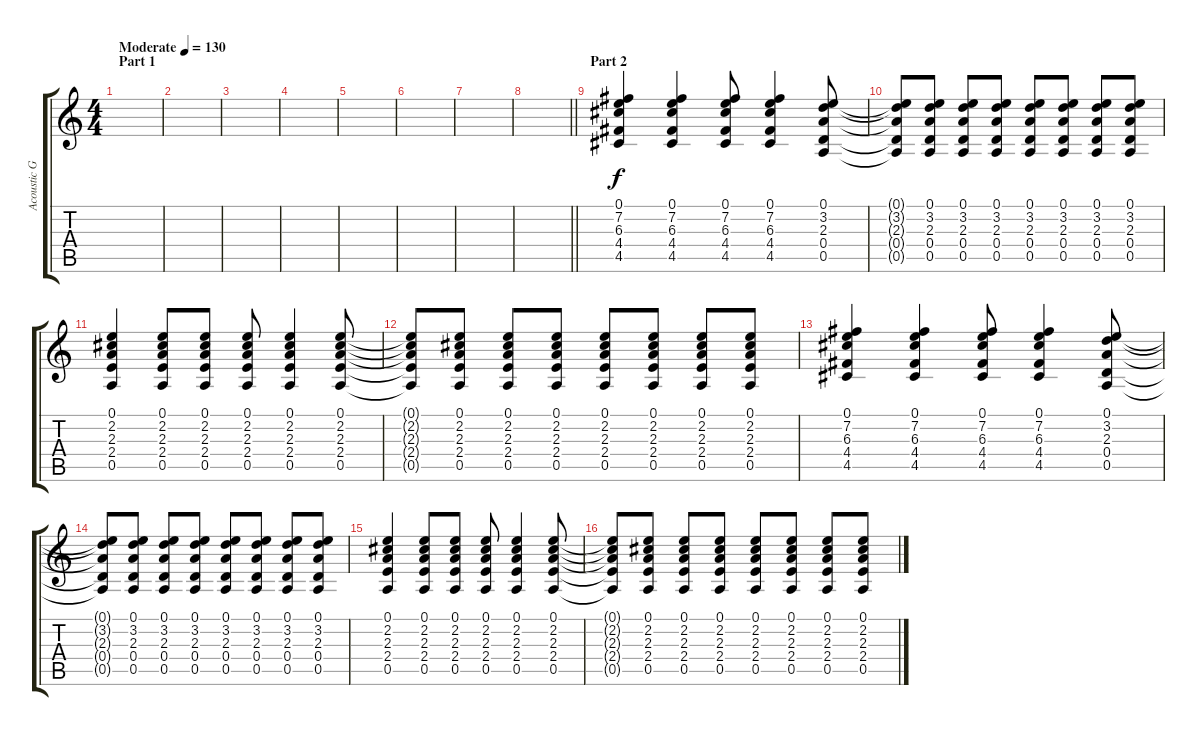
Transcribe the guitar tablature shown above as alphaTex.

\track ("Acoustic Guitar " "Acoustic G") {instrument acousticguitarsteel}
\staff {score tabs}
\tuning (E4 B3 G3 D3 A2 E2) {hide}
\ts (4 4)
\section ("" "Part 1")
\tempo (130 "Moderate")
\clef g2
\ks c
|
|
|
|
|
|
|
\barLineRight lightlight
|
\section ("" "Part 2")
(0.1 7.2 6.3 4.4 4.5).4 (0.1 7.2 6.3 4.4 4.5).4 (0.1 7.2 6.3 4.4 4.5).8 (0.1 7.2 6.3 4.4 4.5).4 (0.1 3.2 2.3 0.4 0.5).8 |
(0.1{t} 3.2{t} 2.3{t} 0.4{t} 0.5{t}).8 (0.1 3.2 2.3 0.4 0.5).8 (0.1 3.2 2.3 0.4 0.5).8 (0.1 3.2 2.3 0.4 0.5).8 (0.1 3.2 2.3 0.4 0.5).8 (0.1 3.2 2.3 0.4 0.5).8 (0.1 3.2 2.3 0.4 0.5).8 (0.1 3.2 2.3 0.4 0.5).8 |
(0.1 2.2 2.3 2.4 0.5).4 (0.1 2.2 2.3 2.4 0.5).8 (0.1 2.2 2.3 2.4 0.5).8 (0.1 2.2 2.3 2.4 0.5).8 (0.1 2.2 2.3 2.4 0.5).4 (0.1 2.2 2.3 2.4 0.5).8 |
(0.1{t} 2.2{t} 2.3{t} 2.4{t} 0.5{t}).8 (0.1 2.2 2.3 2.4 0.5).8 (0.1 2.2 2.3 2.4 0.5).8 (0.1 2.2 2.3 2.4 0.5).8 (0.1 2.2 2.3 2.4 0.5).8 (0.1 2.2 2.3 2.4 0.5).8 (0.1 2.2 2.3 2.4 0.5).8 (0.1 2.2 2.3 2.4 0.5).8 |
(0.1 7.2 6.3 4.4 4.5).4 (0.1 7.2 6.3 4.4 4.5).4 (0.1 7.2 6.3 4.4 4.5).8 (0.1 7.2 6.3 4.4 4.5).4 (0.1 3.2 2.3 0.4 0.5).8 |
(0.1{t} 3.2{t} 2.3{t} 0.4{t} 0.5{t}).8 (0.1 3.2 2.3 0.4 0.5).8 (0.1 3.2 2.3 0.4 0.5).8 (0.1 3.2 2.3 0.4 0.5).8 (0.1 3.2 2.3 0.4 0.5).8 (0.1 3.2 2.3 0.4 0.5).8 (0.1 3.2 2.3 0.4 0.5).8 (0.1 3.2 2.3 0.4 0.5).8 |
(0.1 2.2 2.3 2.4 0.5).4 (0.1 2.2 2.3 2.4 0.5).8 (0.1 2.2 2.3 2.4 0.5).8 (0.1 2.2 2.3 2.4 0.5).8 (0.1 2.2 2.3 2.4 0.5).4 (0.1 2.2 2.3 2.4 0.5).8 |
(0.1{t} 2.2{t} 2.3{t} 2.4{t} 0.5{t}).8 (0.1 2.2 2.3 2.4 0.5).8 (0.1 2.2 2.3 2.4 0.5).8 (0.1 2.2 2.3 2.4 0.5).8 (0.1 2.2 2.3 2.4 0.5).8 (0.1 2.2 2.3 2.4 0.5).8 (0.1 2.2 2.3 2.4 0.5).8 (0.1 2.2 2.3 2.4 0.5).8
